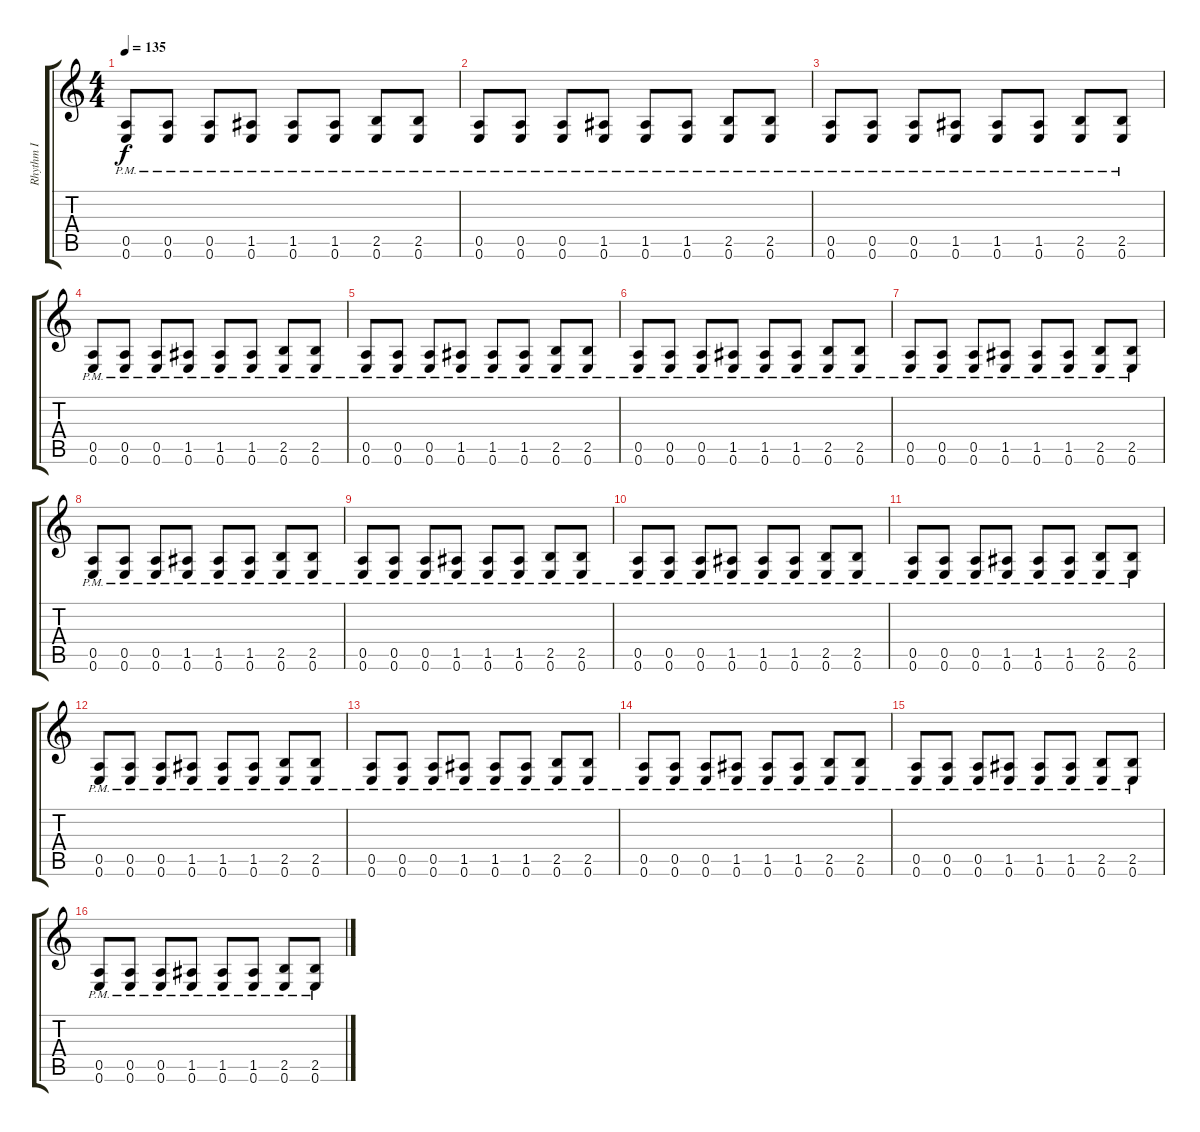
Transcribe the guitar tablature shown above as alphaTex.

\track ("Rhythm I" "Rhythm I") {instrument distortionguitar}
\staff {score tabs}
\tuning (E4 B3 G3 D3 A2 E2) {hide}
\ts (4 4)
\tempo 135
\clef g2
\ks c
(0.5{pm} 0.6{pm}).8{dy f volume 9 balance 8 instrument electricguitarclean} (0.5{pm} 0.6{pm}).8 (0.5{pm} 0.6{pm}).8 (1.5{pm} 0.6{pm}).8 (1.5{pm} 0.6{pm}).8 (1.5{pm} 0.6{pm}).8 (2.5{pm} 0.6{pm}).8 (2.5{pm} 0.6{pm}).8 |
(0.5{pm} 0.6{pm}).8 (0.5{pm} 0.6{pm}).8 (0.5{pm} 0.6{pm}).8 (1.5{pm} 0.6{pm}).8 (1.5{pm} 0.6{pm}).8 (1.5{pm} 0.6{pm}).8 (2.5{pm} 0.6{pm}).8 (2.5{pm} 0.6{pm}).8 |
(0.5{pm} 0.6{pm}).8 (0.5{pm} 0.6{pm}).8 (0.5{pm} 0.6{pm}).8 (1.5{pm} 0.6{pm}).8 (1.5{pm} 0.6{pm}).8 (1.5{pm} 0.6{pm}).8 (2.5{pm} 0.6{pm}).8 (2.5{pm} 0.6{pm}).8 |
(0.5{pm} 0.6{pm}).8 (0.5{pm} 0.6{pm}).8 (0.5{pm} 0.6{pm}).8 (1.5{pm} 0.6{pm}).8 (1.5{pm} 0.6{pm}).8 (1.5{pm} 0.6{pm}).8 (2.5{pm} 0.6{pm}).8 (2.5{pm} 0.6{pm}).8 |
(0.5{pm} 0.6{pm}).8 (0.5{pm} 0.6{pm}).8 (0.5{pm} 0.6{pm}).8 (1.5{pm} 0.6{pm}).8 (1.5{pm} 0.6{pm}).8 (1.5{pm} 0.6{pm}).8 (2.5{pm} 0.6{pm}).8 (2.5{pm} 0.6{pm}).8 |
(0.5{pm} 0.6{pm}).8 (0.5{pm} 0.6{pm}).8 (0.5{pm} 0.6{pm}).8 (1.5{pm} 0.6{pm}).8 (1.5{pm} 0.6{pm}).8 (1.5{pm} 0.6{pm}).8 (2.5{pm} 0.6{pm}).8 (2.5{pm} 0.6{pm}).8 |
(0.5{pm} 0.6{pm}).8 (0.5{pm} 0.6{pm}).8 (0.5{pm} 0.6{pm}).8 (1.5{pm} 0.6{pm}).8 (1.5{pm} 0.6{pm}).8 (1.5{pm} 0.6{pm}).8 (2.5{pm} 0.6{pm}).8 (2.5{pm} 0.6{pm}).8 |
(0.5{pm} 0.6{pm}).8 (0.5{pm} 0.6{pm}).8 (0.5{pm} 0.6{pm}).8 (1.5{pm} 0.6{pm}).8 (1.5{pm} 0.6{pm}).8 (1.5{pm} 0.6{pm}).8 (2.5{pm} 0.6{pm}).8 (2.5{pm} 0.6{pm}).8 |
(0.5{pm} 0.6{pm}).8 (0.5{pm} 0.6{pm}).8 (0.5{pm} 0.6{pm}).8 (1.5{pm} 0.6{pm}).8 (1.5{pm} 0.6{pm}).8 (1.5{pm} 0.6{pm}).8 (2.5{pm} 0.6{pm}).8 (2.5{pm} 0.6{pm}).8 |
(0.5{pm} 0.6{pm}).8 (0.5{pm} 0.6{pm}).8 (0.5{pm} 0.6{pm}).8 (1.5{pm} 0.6{pm}).8 (1.5{pm} 0.6{pm}).8 (1.5{pm} 0.6{pm}).8 (2.5{pm} 0.6{pm}).8 (2.5{pm} 0.6{pm}).8 |
(0.5{pm} 0.6{pm}).8 (0.5{pm} 0.6{pm}).8 (0.5{pm} 0.6{pm}).8 (1.5{pm} 0.6{pm}).8 (1.5{pm} 0.6{pm}).8 (1.5{pm} 0.6{pm}).8 (2.5{pm} 0.6{pm}).8 (2.5{pm} 0.6{pm}).8 |
(0.5{pm} 0.6{pm}).8 (0.5{pm} 0.6{pm}).8 (0.5{pm} 0.6{pm}).8 (1.5{pm} 0.6{pm}).8 (1.5{pm} 0.6{pm}).8 (1.5{pm} 0.6{pm}).8 (2.5{pm} 0.6{pm}).8 (2.5{pm} 0.6{pm}).8 |
(0.5{pm} 0.6{pm}).8 (0.5{pm} 0.6{pm}).8 (0.5{pm} 0.6{pm}).8 (1.5{pm} 0.6{pm}).8 (1.5{pm} 0.6{pm}).8 (1.5{pm} 0.6{pm}).8 (2.5{pm} 0.6{pm}).8 (2.5{pm} 0.6{pm}).8 |
(0.5{pm} 0.6{pm}).8 (0.5{pm} 0.6{pm}).8 (0.5{pm} 0.6{pm}).8 (1.5{pm} 0.6{pm}).8 (1.5{pm} 0.6{pm}).8 (1.5{pm} 0.6{pm}).8 (2.5{pm} 0.6{pm}).8 (2.5{pm} 0.6{pm}).8 |
(0.5{pm} 0.6{pm}).8 (0.5{pm} 0.6{pm}).8 (0.5{pm} 0.6{pm}).8 (1.5{pm} 0.6{pm}).8 (1.5{pm} 0.6{pm}).8 (1.5{pm} 0.6{pm}).8 (2.5{pm} 0.6{pm}).8 (2.5{pm} 0.6{pm}).8 |
(0.5{pm} 0.6{pm}).8 (0.5{pm} 0.6{pm}).8 (0.5{pm} 0.6{pm}).8 (1.5{pm} 0.6{pm}).8 (1.5{pm} 0.6{pm}).8 (1.5{pm} 0.6{pm}).8 (2.5{pm} 0.6{pm}).8 (2.5{pm} 0.6{pm}).8
